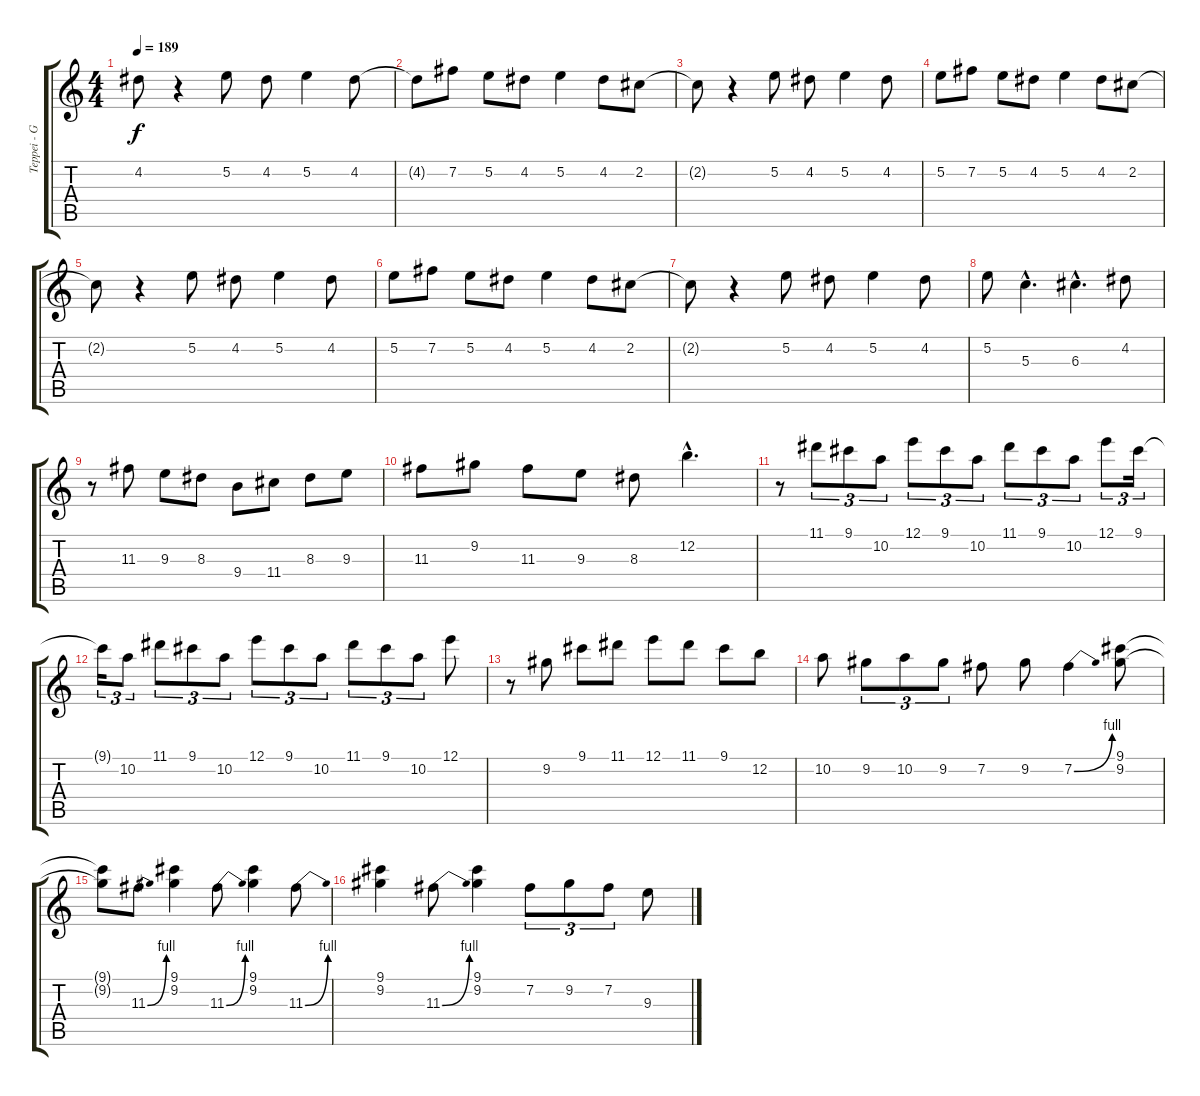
\track ("Teppei - Guitar" "Teppei - G") {instrument distortionguitar}
\staff {score tabs}
\tuning (E4 B3 G3 D3 A2 E2) {hide}
\ts (4 4)
\tempo 189
\clef g2
\ks c
4.2{t}.8{dy f} r.4 5.2.8 4.2.8 5.2.4 4.2.8 |
4.2{t}.8 7.2.8 5.2.8 4.2.8 5.2.4 4.2.8 2.2.8 |
2.2{t}.8 r.4 5.2.8 4.2.8 5.2.4 4.2.8 |
5.2.8 7.2.8 5.2.8 4.2.8 5.2.4 4.2.8 2.2.8 |
2.2{t}.8 r.4 5.2.8 4.2.8 5.2.4 4.2.8 |
5.2.8 7.2.8 5.2.8 4.2.8 5.2.4 4.2.8 2.2.8 |
2.2{t}.8 r.4 5.2.8 4.2.8 5.2.4 4.2.8 |
5.2.8 5.3{hac}.4{d} 6.3{hac}.4{d} 4.2.8 |
r.8 11.3.8 9.3.8 8.3.8 9.4.8 11.4.8 8.3.8 9.3.8 |
11.3.8 9.2.8 11.3.8 9.3.8 8.3.8 12.2{hac}.4{d} |
r.8 11.1.8{tu (3 2)} 9.1.8{tu (3 2)} 10.2.8{tu (3 2)} 12.1.8{tu (3 2)} 9.1.8{tu (3 2)} 10.2.8{tu (3 2)} 11.1.8{tu (3 2)} 9.1.8{tu (3 2)} 10.2.8{tu (3 2)} 12.1.8{tu (3 2)} 9.1.16{tu (3 2)} |
9.1{t}.16{tu (3 2)} 10.2.8{tu (3 2)} 11.1.8{tu (3 2)} 9.1.8{tu (3 2)} 10.2.8{tu (3 2)} 12.1.8{tu (3 2)} 9.1.8{tu (3 2)} 10.2.8{tu (3 2)} 11.1.8{tu (3 2)} 9.1.8{tu (3 2)} 10.2.8{tu (3 2)} 12.1.8 |
r.8 9.2.8 9.1.8 11.1.8 12.1.8 11.1.8 9.1.8 12.2.8 |
10.2.8 9.2.8{tu (3 2)} 10.2.8{tu (3 2)} 9.2.8{tu (3 2)} 7.2.8 9.2.8 7.2{be (bend 0 0 60 4)}.4 (9.1 9.2).8 |
(9.1{t} 9.2{t}).8 11.3{be (bend 0 0 60 4)}.8 (9.1 9.2).4 11.3{be (bend 0 0 60 4)}.8 (9.1 9.2).4 11.3{be (bend 0 0 60 4)}.8 |
(9.1 9.2).4 11.3{be (bend 0 0 60 4)}.8 (9.1 9.2).4 7.2.8{tu (3 2)} 9.2.8{tu (3 2)} 7.2.8{tu (3 2)} 9.3.8
